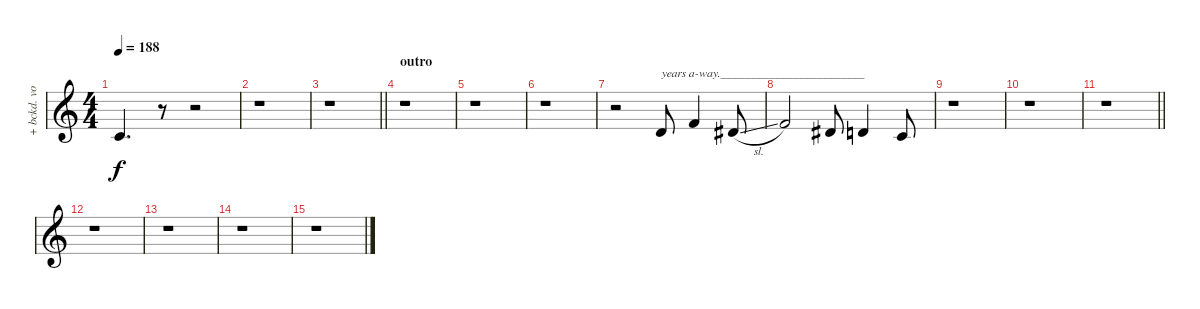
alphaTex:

\track ("+ bckd. voice." "+ bckd. vo") {instrument trombone}
\staff {score}
\tuning (Eb4 Bb3 Gb3 Db3 Ab2 Eb2) {hide}
\ts (4 4)
\tempo 188
\clef g2
\ks c
2.2{t}.4{d dy f} r.8 r.2 |
r.1 |
\barLineRight lightlight
r.1 |
\section ("" "outro")
r.1 |
r.1 |
r.1 |
r.2 4.2.8{txt "years a-way.________________________"} 2.1.4 0.1{sl}.8 |
2.1.2 0.1.8 4.2.4 2.2.8 |
r.1 |
r.1 |
\barLineRight lightlight
r.1 |
r.1 |
r.1 |
r.1 |
r.1
